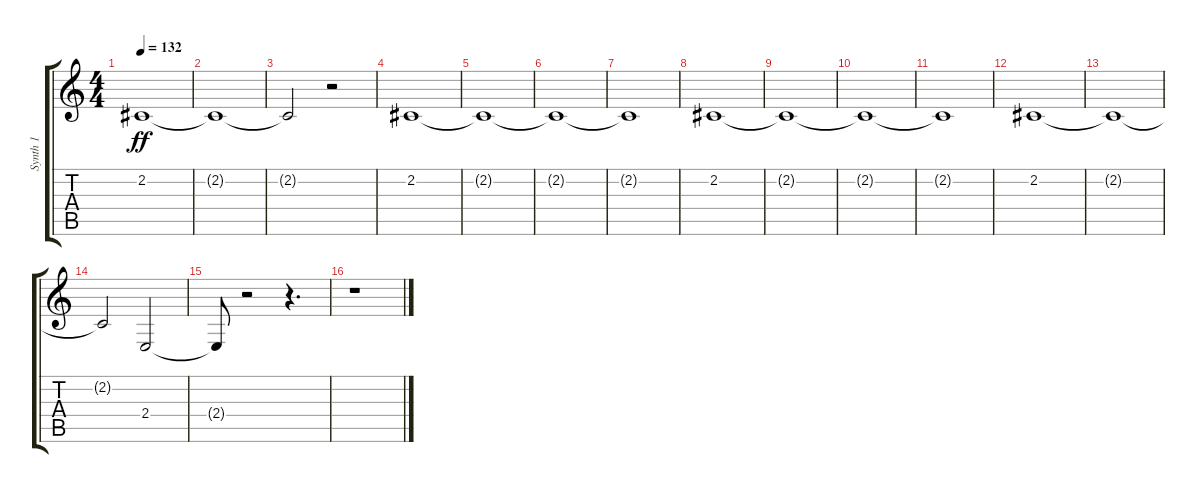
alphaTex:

\track ("Synth 1" "Synth 1") {instrument rockorgan}
\staff {score tabs}
\tuning (E4 B3 G3 D3 A2 E2) {hide}
\ts (4 4)
\tempo 132
\clef g2
\ks c
2.2{t}.1{dy ff} |
2.2{t}.1 |
2.2{t}.2 r.2 |
2.2.1 |
2.2{t}.1 |
2.2{t}.1 |
2.2{t}.1 |
2.2.1 |
2.2{t}.1 |
2.2{t}.1 |
2.2{t}.1 |
2.2.1 |
2.2{t}.1 |
2.2{t}.2 2.4.2{instrument drawbarorgan} |
2.4{t}.8 r.2 r.4{d} |
r.1
